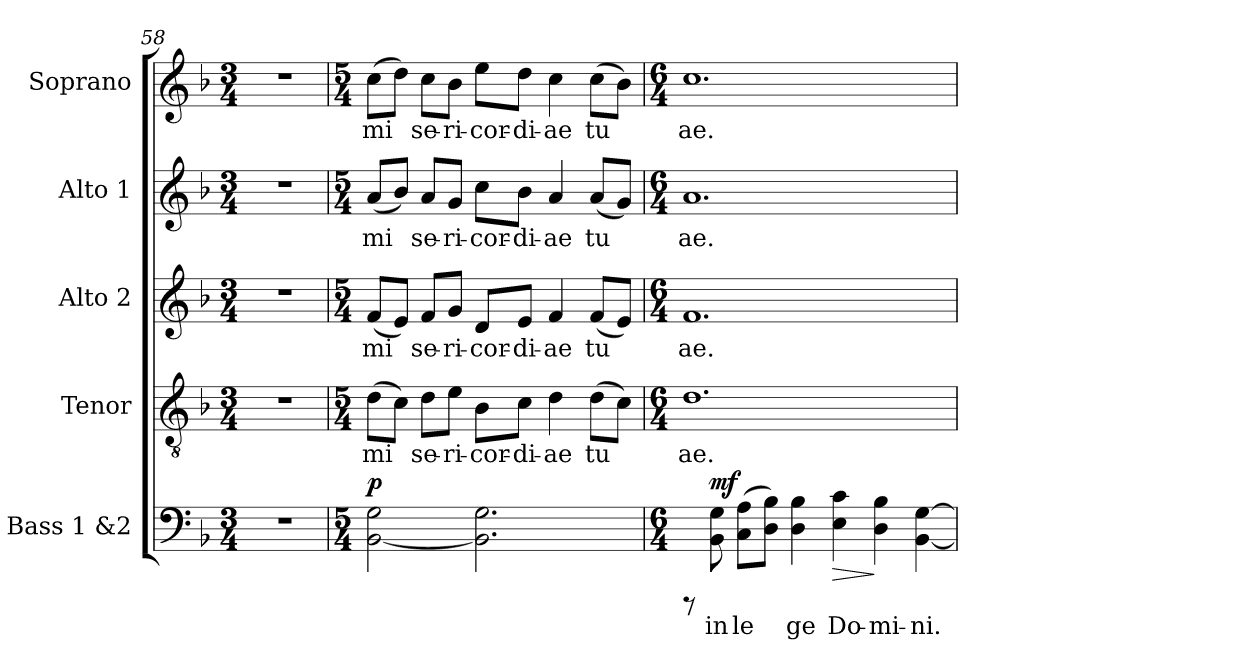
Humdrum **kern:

**kern	**text	**dynam	**kern	**text	**kern	**text	**kern	**text	**kern	**text
*part5	*part5	*part5	*part4	*part4	*part3	*part3	*part2	*part2	*part1	*part1
*staff5	*staff5	*staff5	*staff4	*staff4	*staff3	*staff3	*staff2	*staff2	*staff1	*staff1
*I"Bass 1 &2	*	*	*I"Tenor	*	*I"Alto 2	*	*I"Alto 1	*	*I"Soprano	*
*I'B	*	*	*I'T	*	*I'A2	*	*I'A1	*	*I'S	*
*clefF4	*	*	*clefGv2	*	*clefG2	*	*clefG2	*	*clefG2	*
*k[b-]	*	*	*k[b-]	*	*k[b-]	*	*k[b-]	*	*k[b-]	*
*F:	*	*	*F:	*	*F:	*	*F:	*	*F:	*
*M3/4	*	*	*M3/4	*	*M3/4	*	*M3/4	*	*M3/4	*
=58	=58	=58	=58	=58	=58	=58	=58	=58	=58	=58
2.r	.	.	2.r	.	2.r	.	2.r	.	2.r	.
!!LO:PB:g=z
=59	=59	=59	=59	=59	=59	=59	=59	=59	=59	=59
*M5/4	*	*	*M5/4	*	*M5/4	*	*M5/4	*	*M5/4	*
!	!LO:LY:b	!LO:DY:a	!	!LO:LY:b	!	!LO:LY:b:cj	!	!LO:LY:b	!	!LO:LY:b
2G\ [<2BB-\	.	p	(>8d\L	mi-	(<8f/L	mi-	(<8a/L	mi-	(>8cc\L	mi-
!	!	!	!	!LO:LY:b	!	!LO:LY:b:cj	!	!LO:LY:b	!	!LO:LY:b
.	.	.	8c\J)	--	8e/J)	--	8b-/J)	--	8dd\J)	--
!	!	!	!	!LO:LY:b	!	!LO:LY:b:cj	!	!LO:LY:b	!	!LO:LY:b
.	.	.	8d\L	-se-	8f/L	-se-	8a/L	-se-	8cc\L	-se-
!	!	!	!	!LO:LY:b	!	!LO:LY:b:cj	!	!LO:LY:b	!	!LO:LY:b
.	.	.	8e\J	-ri-	8g/J	-ri-	8g/J	-ri-	8b-\J	-ri-
!	!LO:LY:b	!	!	!LO:LY:b	!	!LO:LY:b:cj	!	!LO:LY:b	!	!LO:LY:b
2.G\ 2.BB-\]	.	.	8B-\L	-cor-	8d/L	-cor-	8cc\L	-cor-	8ee\L	-cor-
!	!	!	!	!LO:LY:b	!	!LO:LY:b:cj	!	!LO:LY:b	!	!LO:LY:b
.	.	.	8c\J	-di-	8e/J	-di-	8b-\J	-di-	8dd\J	-di-
!	!	!	!	!LO:LY:b	!	!LO:LY:b:cj	!	!LO:LY:b	!	!LO:LY:b
.	.	.	4d\	-ae	4f/	-ae	4a/	-ae	4cc\	-ae
!	!	!	!	!LO:LY:b	!	!LO:LY:b:cj	!	!LO:LY:b	!	!LO:LY:b
.	.	.	(>8d\L	tu-	(<8f/L	tu-	(<8a/L	tu-	(>8cc\L	tu-
!	!	!	!	!LO:LY:b	!	!LO:LY:b:cj	!	!LO:LY:b	!	!LO:LY:b
.	.	.	8c\J)	--	8e/J)	--	8g/J)	--	8b-\J)	--
=60	=60	=60	=60	=60	=60	=60	=60	=60	=60	=60
*M6/4	*	*	*M6/4	*	*M6/4	*	*M6/4	*	*M6/4	*
!	!	!	!	!LO:LY:b	!	!LO:LY:b:cj	!	!LO:LY:b	!	!LO:LY:b
8rCCC	.	.	1.d	-ae.	1.f	-ae.	1.a	-ae.	1.cc	-ae.
!	!LO:LY:b	!LO:DY:a	!	!	!	!	!	!	!	!
8G\ 8BB-\	in	mf	.	.	.	.	.	.	.	.
!	!LO:LY:b	!	!	!	!	!	!	!	!	!
(>8A\ 8C\L	le-	.	.	.	.	.	.	.	.	.
!	!LO:LY:b	!	!	!	!	!	!	!	!	!
8B-\ 8D\J)	--	.	.	.	.	.	.	.	.	.
!	!LO:LY:b	!	!	!	!	!	!	!	!	!
4B-\ 4D\	-ge	.	.	.	.	.	.	.	.	.
!	!LO:LY:b	!LO:HP:b	!	!	!	!	!	!	!	!
4c\ 4E\	Do-	>	.	.	.	.	.	.	.	.
!	!LO:LY:b	!	!	!	!	!	!	!	!	!
4B-\ 4D\	-mi-	]	.	.	.	.	.	.	.	.
!	!LO:LY:b	!	!	!	!	!	!	!	!	!
[>4G\ [<4BB-\	-ni.	.	.	.	.	.	.	.	.	.
=	=	=	=	=	=	=	=	=	=	=
*-	*-	*-	*-	*-	*-	*-	*-	*-	*-	*-
